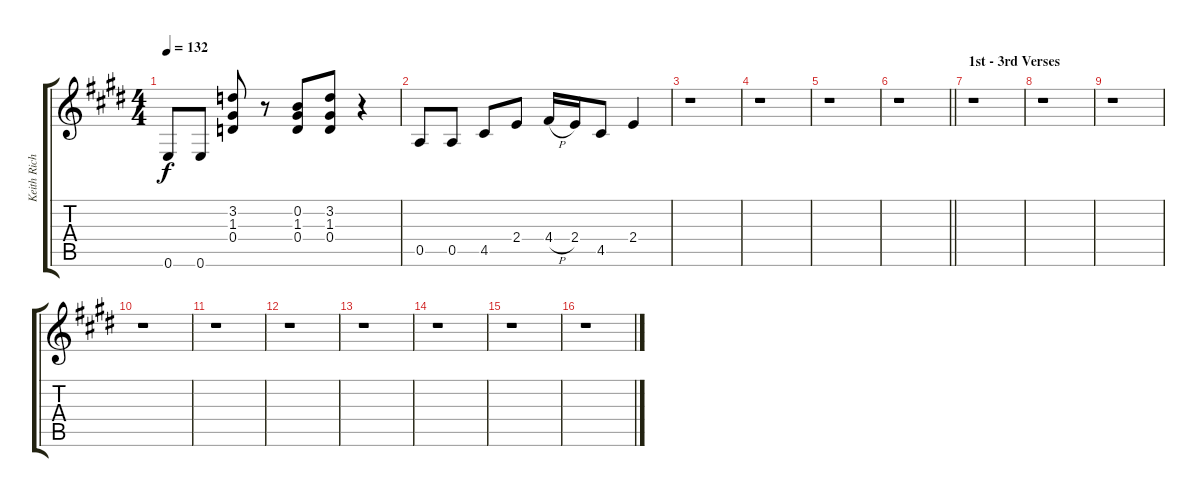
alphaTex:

\track ("Keith Richards - Gtr. 2 (clean w/ heavy " "Keith Rich") {instrument electricguitarclean}
\staff {score tabs}
\tuning (E4 B3 G3 D3 A2 E2) {hide}
\ts (4 4)
\tempo 132
\clef g2
\ks e
0.6.8{dy f} 0.6.8 (3.2 1.3 0.4).8 r.8 (0.2 1.3 0.4).8 (3.2 1.3 0.4).8 r.4 |
\ks c#minor
0.5.8 0.5.8 4.5.8 2.4.8 4.4{h}.16 2.4.16 4.5.8 2.4.4 |
r.1 |
r.1 |
\ks e
r.1 |
\barLineRight lightlight
\ks c#minor
r.1 |
\section ("" "1st - 3rd Verses")
r.1 |
r.1 |
\ks e
r.1 |
\ks c#minor
r.1 |
r.1 |
r.1 |
\ks e
r.1 |
\ks c#minor
r.1 |
r.1 |
r.1
